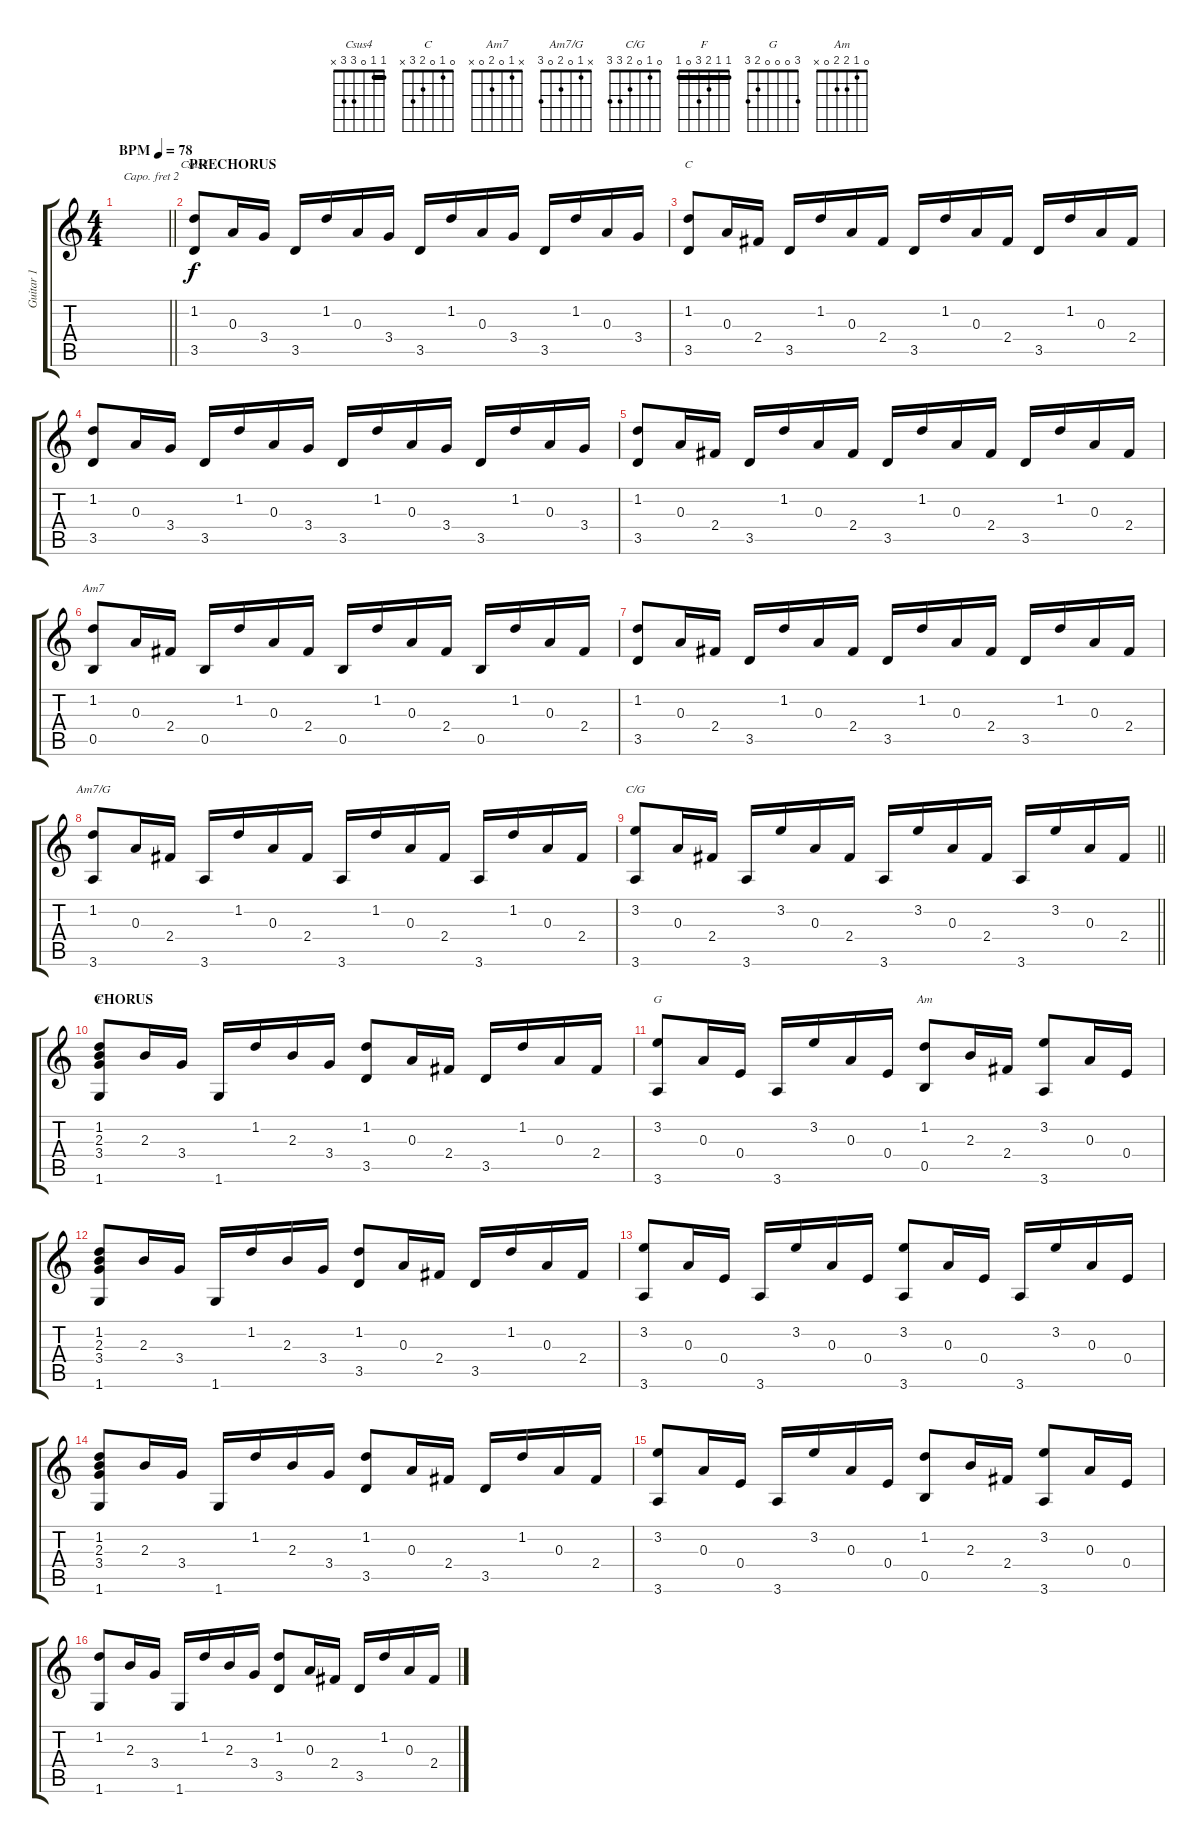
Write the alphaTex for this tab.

\track ("Guitar 1" "Guitar 1") {instrument acousticguitarnylon}
\staff {score tabs}
\capo 2
\tuning (E4 B3 G3 D3 A2 E2) {hide}
\chord ("Csus4" 1 1 0 3 3 x) {barre 1}
\chord ("C" 0 1 0 2 3 x)
\chord ("Am7" x 1 0 2 0 x)
\chord ("Am7/G" x 1 0 2 0 3)
\chord ("C/G" 0 1 0 2 3 3)
\chord ("F" 1 1 2 3 0 1) {barre 1}
\chord ("G" 3 0 0 0 2 3)
\chord ("Am" 0 1 2 2 0 x)
\ts (4 4)
\tempo (78 "BPM")
\clef g2
\barLineRight lightlight
\ks c
|
\section ("" "PRECHORUS")
(1.2 3.5).8{ch "Csus4"} 0.3.16 3.4.16 3.5.16 1.2.16 0.3.16 3.4.16 3.5.16 1.2.16 0.3.16 3.4.16 3.5.16 1.2.16 0.3.16 3.4.16 |
(1.2 3.5).8{ch "C"} 0.3.16 2.4.16 3.5.16 1.2.16 0.3.16 2.4.16 3.5.16 1.2.16 0.3.16 2.4.16 3.5.16 1.2.16 0.3.16 2.4.16 |
(1.2 3.5).8 0.3.16 3.4.16 3.5.16 1.2.16 0.3.16 3.4.16 3.5.16 1.2.16 0.3.16 3.4.16 3.5.16 1.2.16 0.3.16 3.4.16 |
(1.2 3.5).8 0.3.16 2.4.16 3.5.16 1.2.16 0.3.16 2.4.16 3.5.16 1.2.16 0.3.16 2.4.16 3.5.16 1.2.16 0.3.16 2.4.16 |
(1.2 0.5).8{ch "Am7"} 0.3.16 2.4.16 0.5.16 1.2.16 0.3.16 2.4.16 0.5.16 1.2.16 0.3.16 2.4.16 0.5.16 1.2.16 0.3.16 2.4.16 |
(1.2 3.5).8 0.3.16 2.4.16 3.5.16 1.2.16 0.3.16 2.4.16 3.5.16 1.2.16 0.3.16 2.4.16 3.5.16 1.2.16 0.3.16 2.4.16 |
(1.2 3.6).8{ch "Am7/G"} 0.3.16 2.4.16 3.6.16 1.2.16 0.3.16 2.4.16 3.6.16 1.2.16 0.3.16 2.4.16 3.6.16 1.2.16 0.3.16 2.4.16 |
\barLineRight lightlight
(3.2 3.6).8{ch "C/G"} 0.3.16 2.4.16 3.6.16 3.2.16 0.3.16 2.4.16 3.6.16 3.2.16 0.3.16 2.4.16 3.6.16 3.2.16 0.3.16 2.4.16 |
\section ("" "CHORUS")
(1.2 2.3 3.4 1.6).8{ch "F"} 2.3.16 3.4.16 1.6.16 1.2.16 2.3.16 3.4.16 (1.2 3.5).8 0.3.16 2.4.16 3.5.16 1.2.16 0.3.16 2.4.16 |
(3.2 3.6).8{ch "G"} 0.3.16 0.4.16 3.6.16 3.2.16 0.3.16 0.4.16 (1.2 0.5).8{ch "Am"} 2.3.16 2.4.16 (3.2 3.6).8 0.3.16 0.4.16 |
(1.2 2.3 3.4 1.6).8 2.3.16 3.4.16 1.6.16 1.2.16 2.3.16 3.4.16 (1.2 3.5).8 0.3.16 2.4.16 3.5.16 1.2.16 0.3.16 2.4.16 |
(3.2 3.6).8 0.3.16 0.4.16 3.6.16 3.2.16 0.3.16 0.4.16 (3.2 3.6).8 0.3.16 0.4.16 3.6.16 3.2.16 0.3.16 0.4.16 |
(1.2 2.3 3.4 1.6).8 2.3.16 3.4.16 1.6.16 1.2.16 2.3.16 3.4.16 (1.2 3.5).8 0.3.16 2.4.16 3.5.16 1.2.16 0.3.16 2.4.16 |
(3.2 3.6).8 0.3.16 0.4.16 3.6.16 3.2.16 0.3.16 0.4.16 (1.2 0.5).8 2.3.16 2.4.16 (3.2 3.6).8 0.3.16 0.4.16 |
(1.2 1.6).8 2.3.16 3.4.16 1.6.16 1.2.16 2.3.16 3.4.16 (1.2 3.5).8 0.3.16 2.4.16 3.5.16 1.2.16 0.3.16 2.4.16
